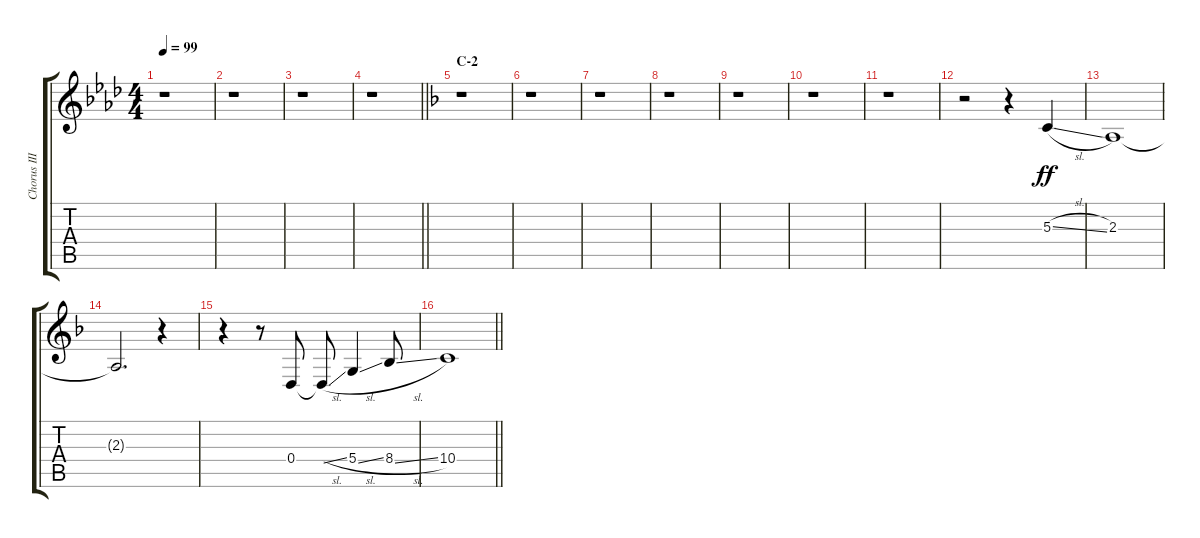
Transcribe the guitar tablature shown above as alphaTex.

\track ("Chorus III" "Chorus III") {instrument voiceoohs}
\staff {score tabs}
\tuning (E4 B3 G3 D3 A2 E2) {hide}
\ts (4 4)
\tempo 99
\clef g2
\ks ab
r.1{dy ff} |
r.1 |
r.1 |
\barLineRight lightlight
r.1 |
\section ("" "C-2")
\ks f
r.1 |
r.1 |
r.1 |
r.1 |
r.1 |
r.1 |
r.1 |
r.2 r.4 5.3{sl}.4 |
2.3.1 |
2.3{t}.2{d} r.4 |
r.4 r.8 0.4.8 0.4{sl t}.8 5.4{sl}.4 8.4{sl}.8 |
\barLineRight lightlight
10.4.1
